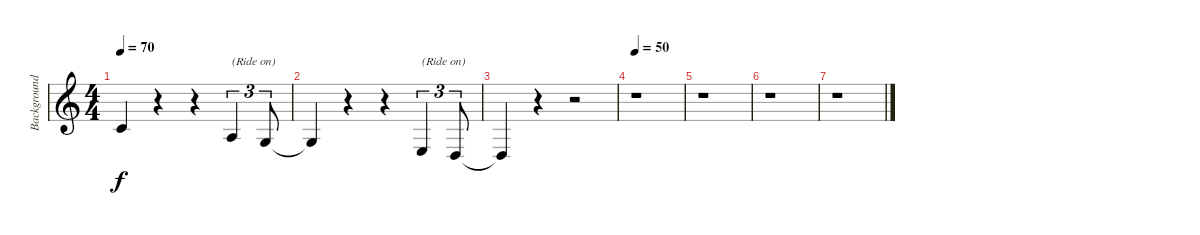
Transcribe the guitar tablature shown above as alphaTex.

\track ("Background vocals" "Background") {instrument flute}
\staff {score}
\tuning (E4 B3 G3 D3 A2 E2) {hide}
\ts (4 4)
\tempo 70
\clef g2
\ks c
1.2{t}.4{dy f} r.4 r.4 2.3.4{tu (3 2) txt "(Ride on)"} 0.3.8{tu (3 2)} |
0.3{t}.4 r.4 r.4 2.4.4{tu (3 2) txt "(Ride on)"} 0.4.8{tu (3 2)} |
0.4{t}.4 r.4 r.2 |
\tempo 50
r.1 |
r.1 |
r.1 |
r.1
